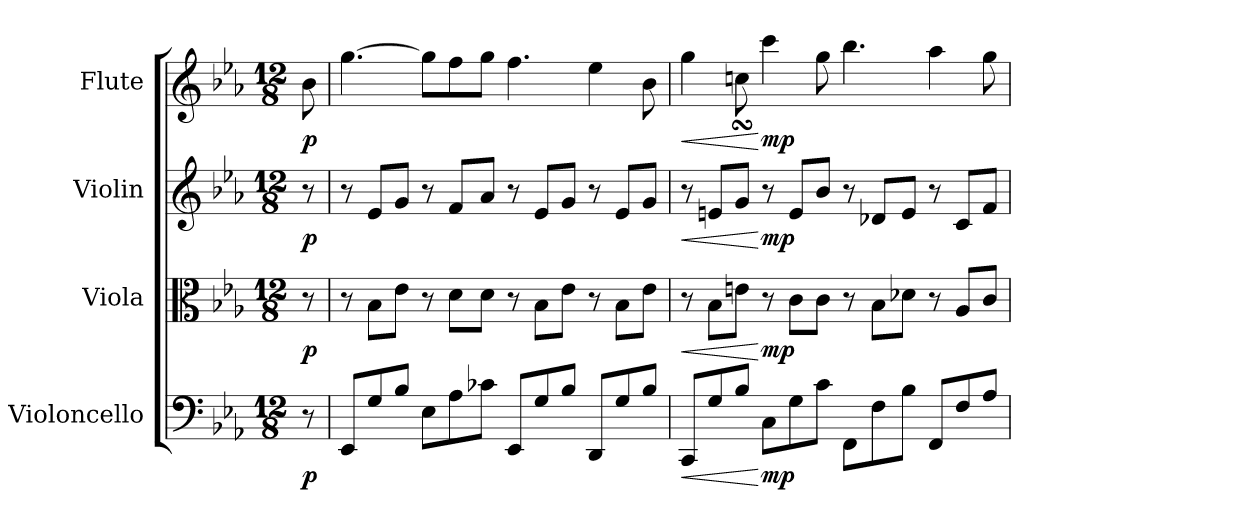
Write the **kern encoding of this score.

**kern	**dynam	**kern	**dynam	**kern	**dynam	**kern	**dynam
*part4	*part4	*part3	*part3	*part2	*part2	*part1	*part1
*staff4	*staff4	*staff3	*staff3	*staff2	*staff2	*staff1	*staff1
*I"Violoncello	*	*I"Viola	*	*I"Violin	*	*I"Flute	*
*I'Vc.	*	*I'Vla.	*	*I'Vln.	*	*I'Fl.	*
*clefF4	*	*clefC3	*	*clefG2	*	*clefG2	*
*k[b-e-a-]	*	*k[b-e-a-]	*	*k[b-e-a-]	*	*k[b-e-a-]	*
*M12/8	*	*M12/8	*	*M12/8	*	*M12/8	*
*MM66	*	*MM66	*	*MM66	*	*MM66	*
=1	=1	=1	=1	=1	=1	=1	=1
!	!LO:DY:b	!	!LO:DY:b	!	!LO:DY:b	!	!LO:DY:b
8r	p	8r	p	8r	p	8b-\	p
=2	=2	=2	=2	=2	=2	=2	=2
8EE-/L	.	8r	.	8r	.	[4.gg\	.
8G/	.	8B-\L	.	8e-/L	.	.	.
8B-/J	.	8e-\J	.	8g/J	.	.	.
8E-\L	.	8r	.	8r	.	8gg\L]	.
8A-\	.	8d\L	.	8f/L	.	8ff\	.
8c-X\J	.	8d\J	.	8a-/J	.	8gg\J	.
8EE-/L	.	8r	.	8r	.	4.ff\	.
8G/	.	8B-\L	.	8e-/L	.	.	.
8B-/J	.	8e-\J	.	8g/J	.	.	.
8DD/L	.	8r	.	8r	.	4ee-\	.
8G/	.	8B-\L	.	8e-/L	.	.	.
8B-/J	.	8e-\J	.	8g/J	.	8b-\	.
=3	=3	=3	=3	=3	=3	=3	=3
!	!LO:HP:b	!	!LO:HP:b	!	!LO:HP:b	!	!LO:HP:b
8CC/L	<	8r	<	8r	<	4gg\	<
8G/	.	8B-\L	.	8en/L	.	.	.
8B-/J	.	8en\J	.	8g/J	.	8bn\yysSSs 8cc\sSSs 8dd-X\yysSSs	.
!	!LO:DY:n=1:b	!	!LO:DY:n=1:b	!	!LO:DY:n=1:b	!	!LO:DY:n=1:b
8C\L	[ mp	8r	[ mp	8r	[ mp	4ccc\	[ mp
8G\	.	8c\L	.	8e/L	.	.	.
8c\J	.	8c\J	.	8b-/J	.	8gg\	.
8FF\L	.	8r	.	8r	.	4.bb-\	.
8F\	.	8B-\L	.	8d-X/L	.	.	.
8B-\J	.	8d-X\J	.	8e/J	.	.	.
8FF/L	.	8r	.	8r	.	4aa-\	.
8F/	.	8A-/L	.	8c/L	.	.	.
8A-/J	.	8c/J	.	8f/J	.	8gg\	.
=	=	=	=	=	=	=	=
*-	*-	*-	*-	*-	*-	*-	*-
